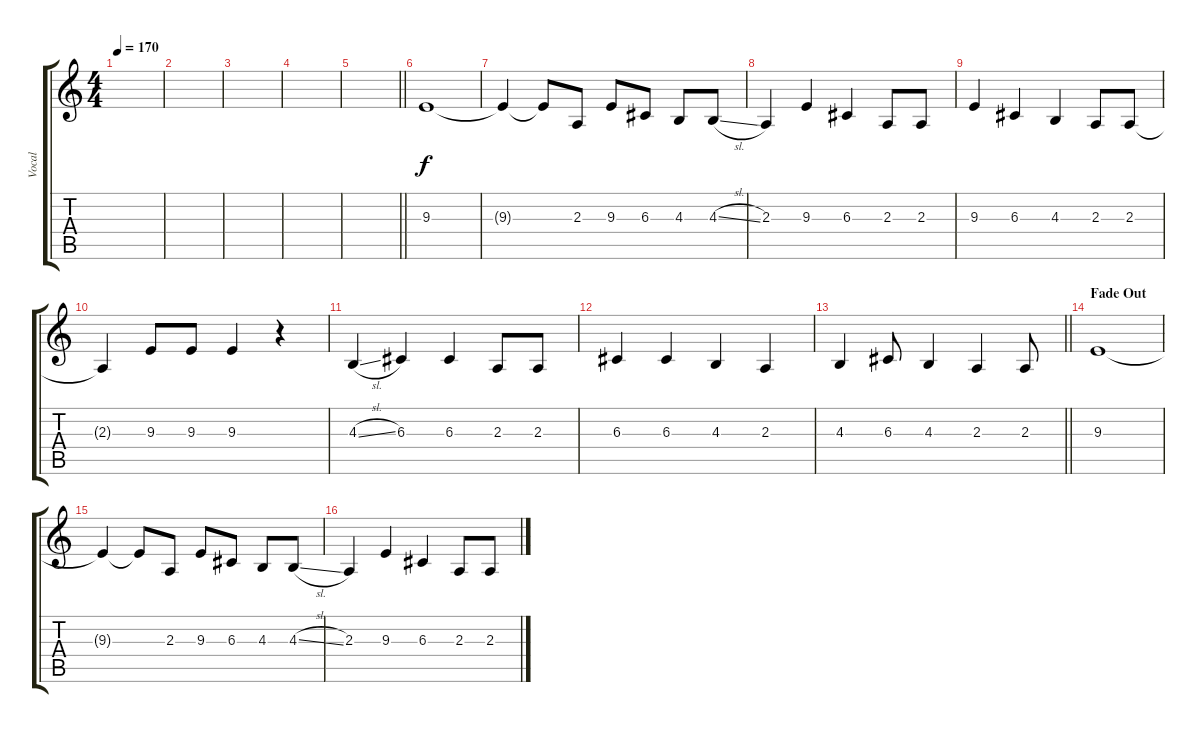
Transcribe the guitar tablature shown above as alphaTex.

\track ("Vocal" "Vocal") {instrument lead2sawtooth}
\staff {score tabs}
\tuning (E4 B3 G3 D3 A2 D2) {hide}
\ts (4 4)
\tempo 170
\clef g2
\ks c
|
|
|
|
\barLineRight lightlight
|
9.3.1 |
9.3{t}.4 9.3{t}.8 2.3.8 9.3.8 6.3.8 4.3.8 4.3{sl}.8 |
2.3.4 9.3.4 6.3.4 2.3.8 2.3.8 |
9.3.4 6.3.4 4.3.4 2.3.8 2.3.8 |
2.3{t}.4 9.3.8 9.3.8 9.3.4 r.4 |
4.3{sl}.4 6.3.4 6.3.4 2.3.8 2.3.8 |
6.3.4 6.3.4 4.3.4 2.3.4 |
\barLineRight lightlight
4.3.4 6.3.8 4.3.4 2.3.4 2.3.8 |
\section ("" "Fade Out")
9.3.1 |
9.3{t}.4 9.3{t}.8 2.3.8 9.3.8 6.3.8 4.3.8 4.3{sl}.8 |
2.3.4 9.3.4 6.3.4 2.3.8 2.3.8
